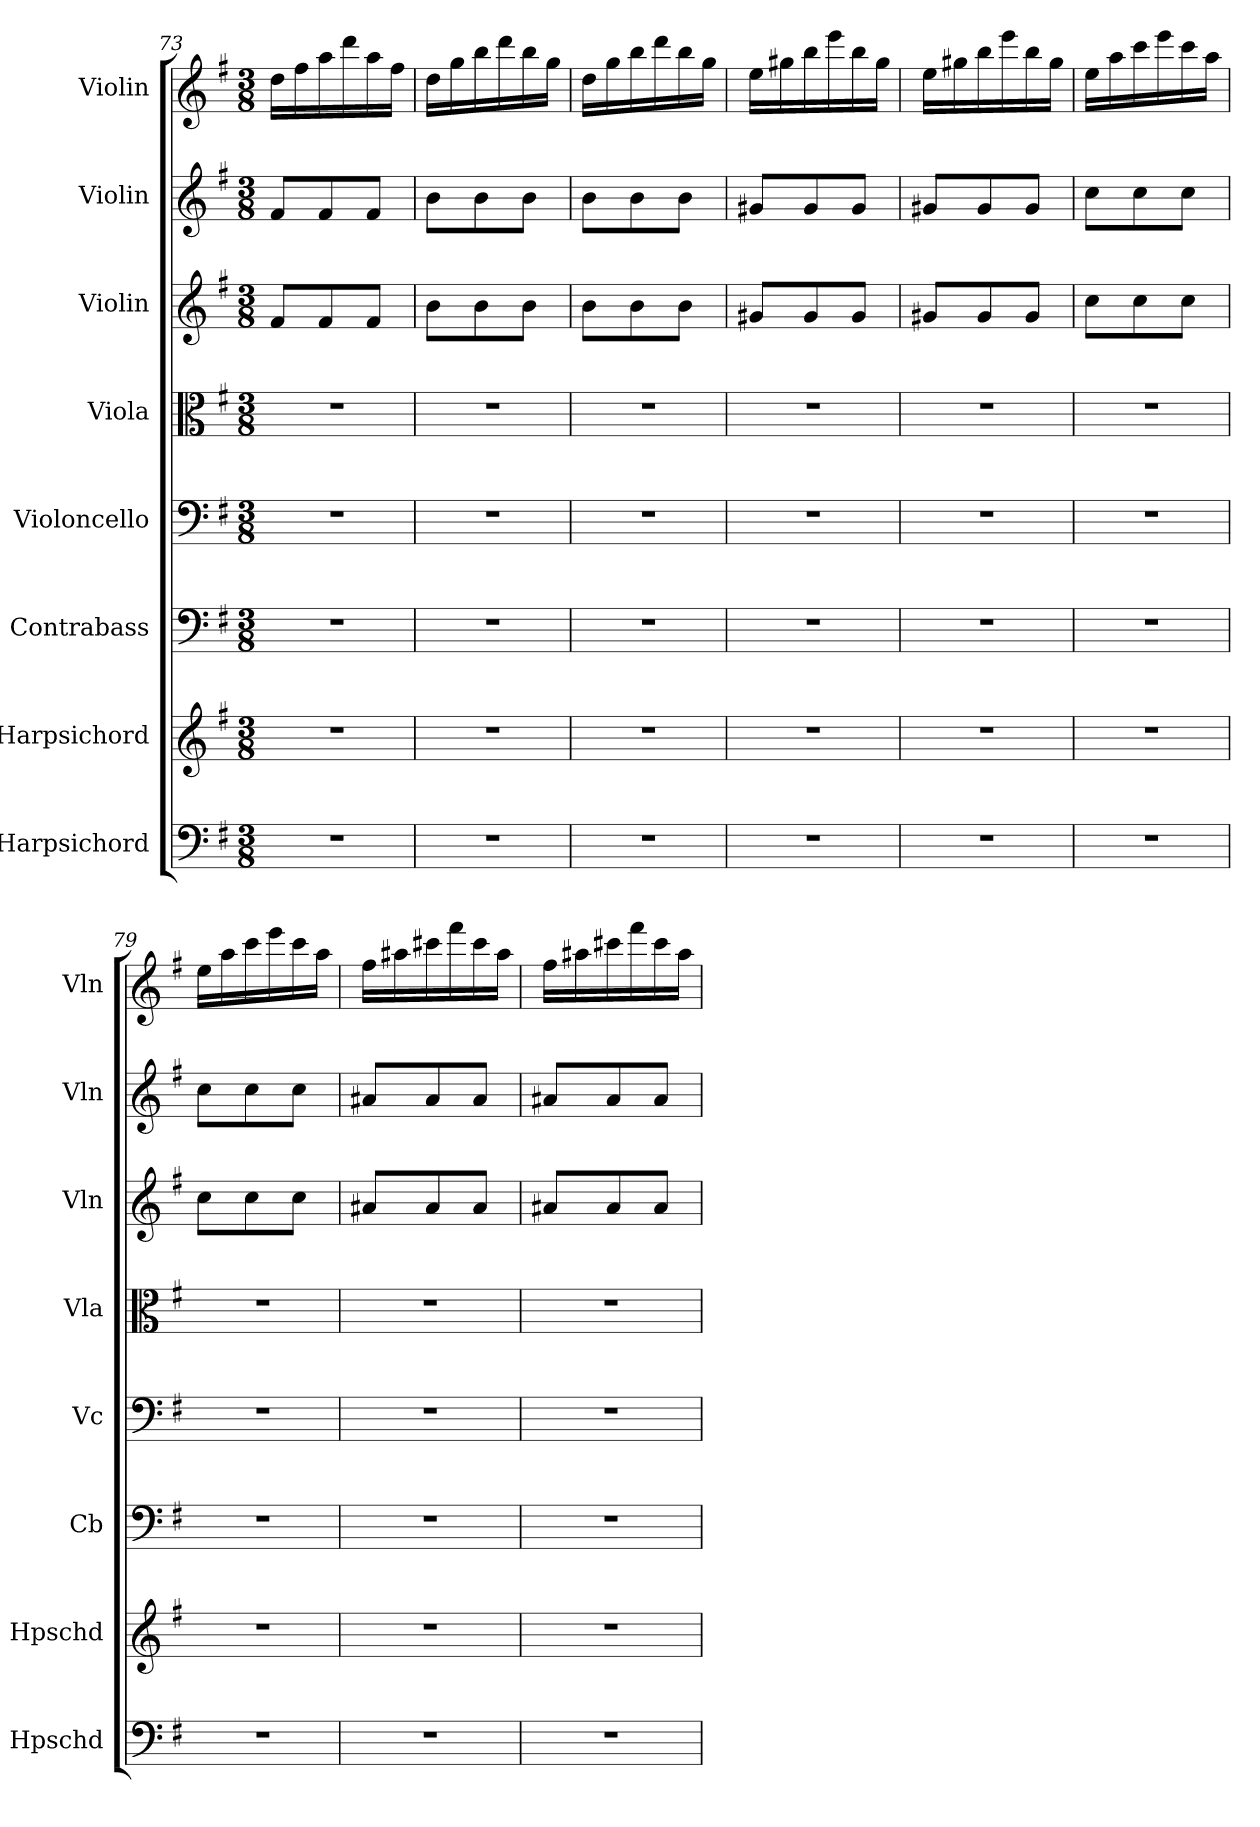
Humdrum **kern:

**kern	**kern	**kern	**kern	**kern	**kern	**kern	**kern
*part8	*part7	*part6	*part5	*part4	*part3	*part2	*part1
*staff8	*staff7	*staff6	*staff5	*staff4	*staff3	*staff2	*staff1
*I"Harpsichord	*I"Harpsichord	*I"Contrabass	*I"Violoncello	*I"Viola	*I"Violin	*I"Violin	*I"Violin
*I'Hpschd	*I'Hpschd	*I'Cb	*I'Vc	*I'Vla	*I'Vln	*I'Vln	*I'Vln
*clefF4	*clefG2	*clefF4	*clefF4	*clefC3	*clefG2	*clefG2	*clefG2
*k[f#]	*k[f#]	*k[f#]	*k[f#]	*k[f#]	*k[f#]	*k[f#]	*k[f#]
*M3/8	*M3/8	*M3/8	*M3/8	*M3/8	*M3/8	*M3/8	*M3/8
=73	=73	=73	=73	=73	=73	=73	=73
4.r	4.r	4.r	4.r	4.r	8f#/L	8f#/L	16dd\LL
.	.	.	.	.	.	.	16ff#\
.	.	.	.	.	8f#/	8f#/	16aa\
.	.	.	.	.	.	.	16ddd\
.	.	.	.	.	8f#/J	8f#/J	16aa\
.	.	.	.	.	.	.	16ff#\JJ
=74	=74	=74	=74	=74	=74	=74	=74
4.r	4.r	4.r	4.r	4.r	8b\L	8b\L	16dd\LL
.	.	.	.	.	.	.	16gg\
.	.	.	.	.	8b\	8b\	16bb\
.	.	.	.	.	.	.	16ddd\
.	.	.	.	.	8b\J	8b\J	16bb\
.	.	.	.	.	.	.	16gg\JJ
=75	=75	=75	=75	=75	=75	=75	=75
4.r	4.r	4.r	4.r	4.r	8b\L	8b\L	16dd\LL
.	.	.	.	.	.	.	16gg\
.	.	.	.	.	8b\	8b\	16bb\
.	.	.	.	.	.	.	16ddd\
.	.	.	.	.	8b\J	8b\J	16bb\
.	.	.	.	.	.	.	16gg\JJ
=76	=76	=76	=76	=76	=76	=76	=76
4.r	4.r	4.r	4.r	4.r	8g#X/L	8g#X/L	16ee\LL
.	.	.	.	.	.	.	16gg#X\
.	.	.	.	.	8g#/	8g#/	16bb\
.	.	.	.	.	.	.	16eee\
.	.	.	.	.	8g#/J	8g#/J	16bb\
.	.	.	.	.	.	.	16gg#\JJ
=77	=77	=77	=77	=77	=77	=77	=77
4.r	4.r	4.r	4.r	4.r	8g#X/L	8g#X/L	16ee\LL
.	.	.	.	.	.	.	16gg#X\
.	.	.	.	.	8g#/	8g#/	16bb\
.	.	.	.	.	.	.	16eee\
.	.	.	.	.	8g#/J	8g#/J	16bb\
.	.	.	.	.	.	.	16gg#\JJ
=78	=78	=78	=78	=78	=78	=78	=78
4.r	4.r	4.r	4.r	4.r	8cc\L	8cc\L	16ee\LL
.	.	.	.	.	.	.	16aa\
.	.	.	.	.	8cc\	8cc\	16ccc\
.	.	.	.	.	.	.	16eee\
.	.	.	.	.	8cc\J	8cc\J	16ccc\
.	.	.	.	.	.	.	16aa\JJ
=79	=79	=79	=79	=79	=79	=79	=79
4.r	4.r	4.r	4.r	4.r	8cc\L	8cc\L	16ee\LL
.	.	.	.	.	.	.	16aa\
.	.	.	.	.	8cc\	8cc\	16ccc\
.	.	.	.	.	.	.	16eee\
.	.	.	.	.	8cc\J	8cc\J	16ccc\
.	.	.	.	.	.	.	16aa\JJ
=80	=80	=80	=80	=80	=80	=80	=80
4.r	4.r	4.r	4.r	4.r	8a#X/L	8a#X/L	16ff#\LL
.	.	.	.	.	.	.	16aa#X\
.	.	.	.	.	8a#/	8a#/	16ccc#X\
.	.	.	.	.	.	.	16fff#\
.	.	.	.	.	8a#/J	8a#/J	16ccc#\
.	.	.	.	.	.	.	16aa#\JJ
=81	=81	=81	=81	=81	=81	=81	=81
4.r	4.r	4.r	4.r	4.r	8a#X/L	8a#X/L	16ff#\LL
.	.	.	.	.	.	.	16aa#X\
.	.	.	.	.	8a#/	8a#/	16ccc#X\
.	.	.	.	.	.	.	16fff#\
.	.	.	.	.	8a#/J	8a#/J	16ccc#\
.	.	.	.	.	.	.	16aa#\JJ
=	=	=	=	=	=	=	=
*-	*-	*-	*-	*-	*-	*-	*-
